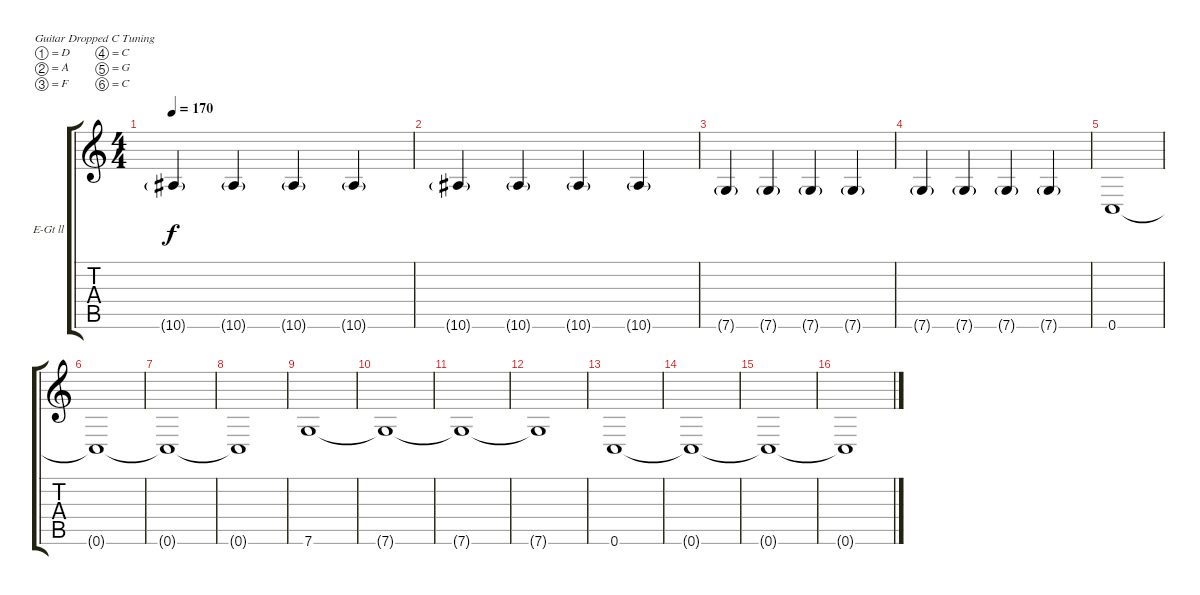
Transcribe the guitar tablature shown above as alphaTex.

\defaultSystemsLayout 4
\bracketExtendMode groupsimilarinstruments
\firstSystemTrackNameOrientation horizontal
\otherSystemsTrackNameOrientation horizontal
\track ("Guitar ll" "E-Gt ll") {instrument overdrivenguitar}
\staff {score tabs}
\tuning (D4 A3 F3 C3 G2 C2)
\ts (4 4)
\tempo 170
\clef g2
\ks c
10.6{g}.4{dy f} 10.6{g}.4 10.6{g}.4 10.6{g}.4 |
10.6{g}.4 10.6{g}.4 10.6{g}.4 10.6{g}.4 |
7.6{g}.4 7.6{g}.4 7.6{g}.4 7.6{g}.4 |
7.6{g}.4 7.6{g}.4 7.6{g}.4 7.6{g}.4 |
0.6.1 |
0.6{t}.1 |
0.6{t}.1 |
0.6{t}.1 |
7.6.1 |
7.6{t}.1 |
7.6{t}.1 |
7.6{t}.1 |
0.6.1 |
0.6{t}.1 |
0.6{t}.1 |
0.6{t}.1
